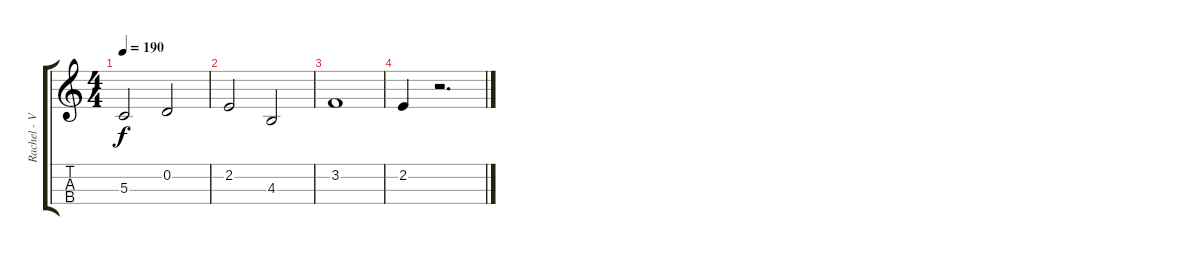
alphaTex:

\track ("Rachel - Viola" "Rachel - V") {instrument viola}
\staff {score tabs}
\tuning (A4 D4 G3 C3) {hide}
\ts (4 4)
\tempo 190
\clef g2
\ks c
5.3.2{dy f} 0.2.2 |
2.2.2 4.3.2 |
3.2.1 |
2.2.4 r.2{d}
